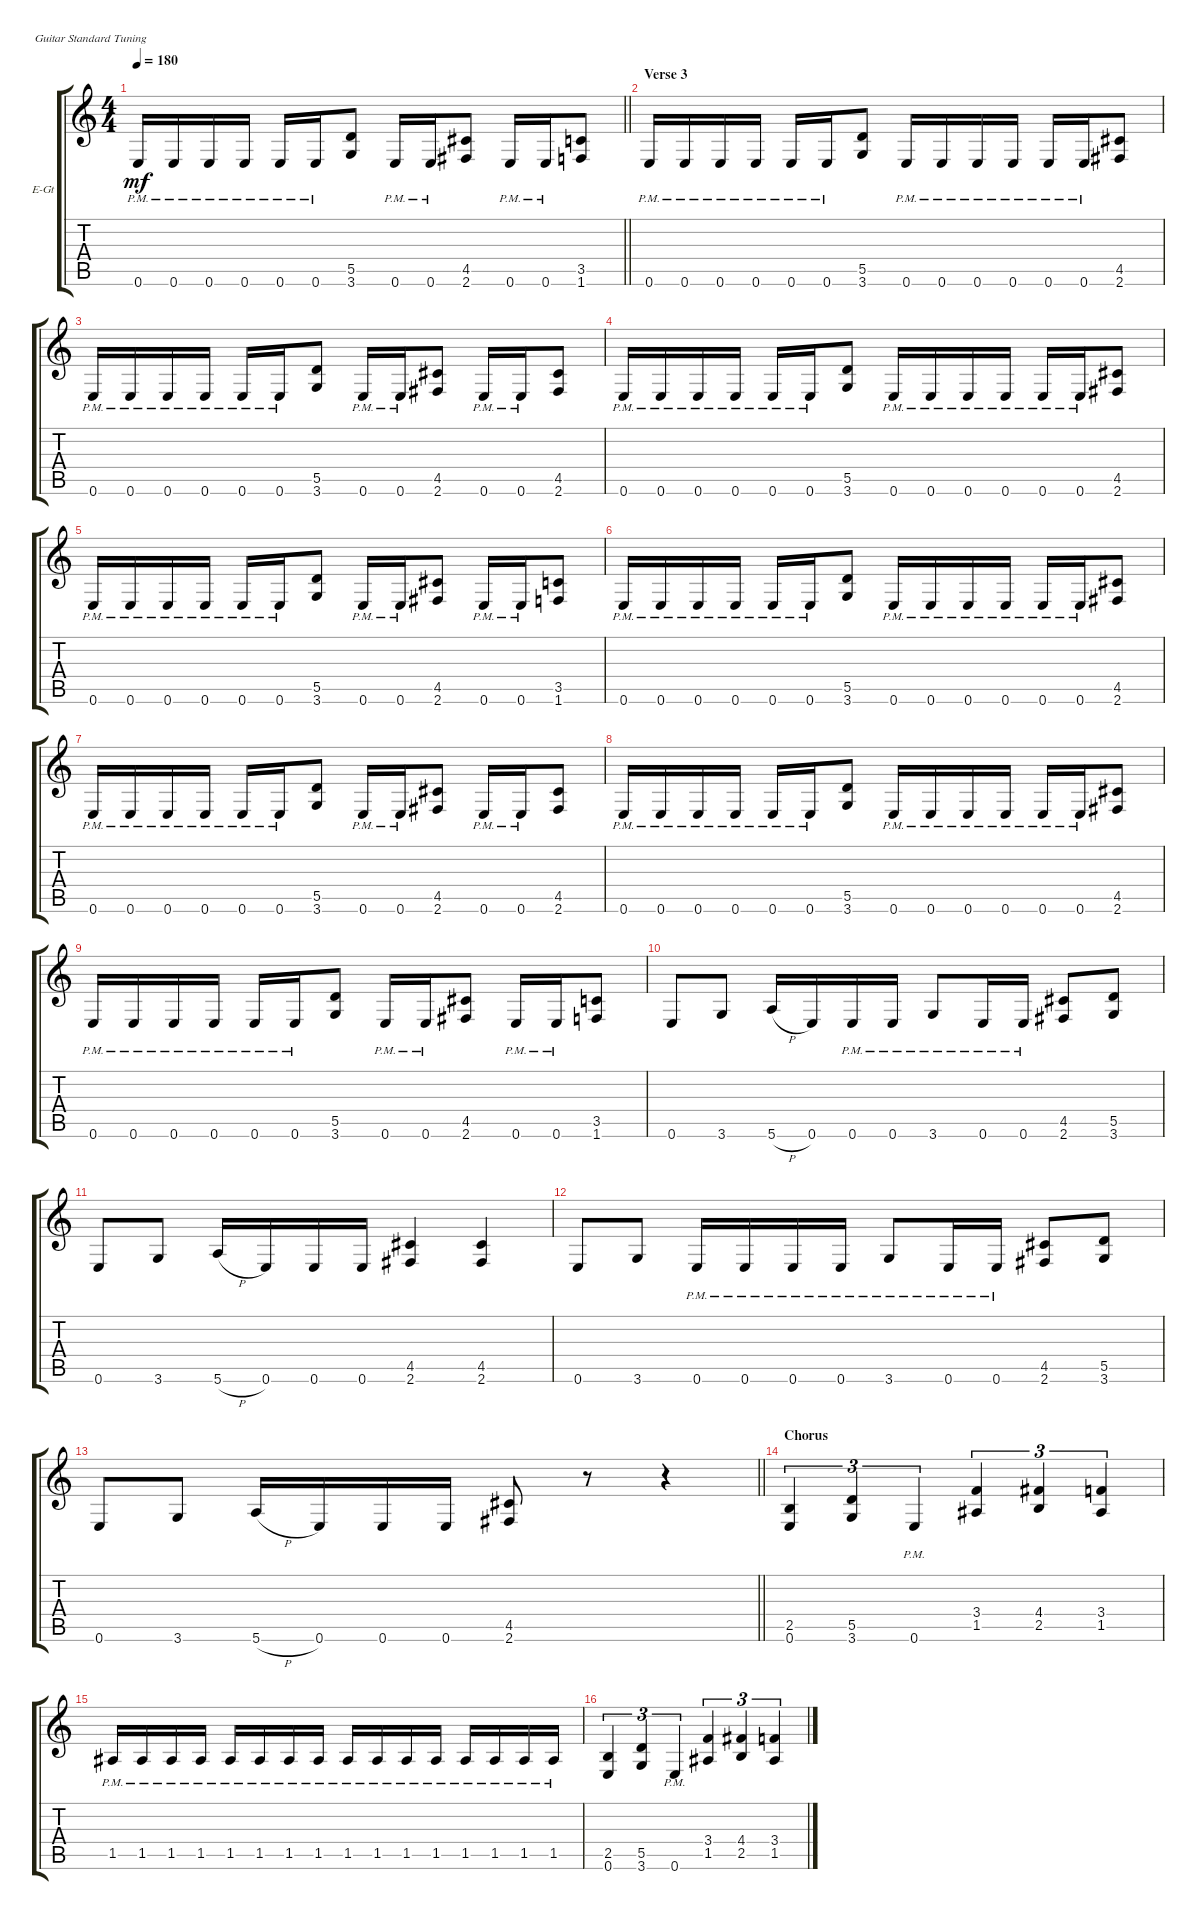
\bracketExtendMode groupsimilarinstruments
\firstSystemTrackNameOrientation horizontal
\otherSystemsTrackNameOrientation horizontal
\track ("Gtr Dist 1" "E-Gt") {instrument overdrivenguitar}
\staff {score tabs}
\tuning (E4 B3 G3 D3 A2 E2)
\ts (4 4)
\tempo 180
\clef g2
\barLineRight lightlight
\ks c
0.6{pm}.16{dy mf} 0.6{pm}.16 0.6{pm}.16 0.6{pm}.16 0.6{pm}.16 0.6{pm}.16 (5.5 3.6).8 0.6{pm}.16 0.6{pm}.16 (4.5 2.6).8 0.6{pm}.16 0.6{pm}.16 (3.5 1.6).8 |
\section ("" "Verse 3")
0.6{pm}.16 0.6{pm}.16 0.6{pm}.16 0.6{pm}.16 0.6{pm}.16 0.6{pm}.16 (5.5 3.6).8 0.6{pm}.16 0.6{pm}.16 0.6{pm}.16 0.6{pm}.16 0.6{pm}.16 0.6{pm}.16 (4.5 2.6).8 |
0.6{pm}.16 0.6{pm}.16 0.6{pm}.16 0.6{pm}.16 0.6{pm}.16 0.6{pm}.16 (5.5 3.6).8 0.6{pm}.16 0.6{pm}.16 (4.5 2.6).8 0.6{pm}.16 0.6{pm}.16 (4.5 2.6).8 |
0.6{pm}.16 0.6{pm}.16 0.6{pm}.16 0.6{pm}.16 0.6{pm}.16 0.6{pm}.16 (5.5 3.6).8 0.6{pm}.16 0.6{pm}.16 0.6{pm}.16 0.6{pm}.16 0.6{pm}.16 0.6{pm}.16 (4.5 2.6).8 |
0.6{pm}.16 0.6{pm}.16 0.6{pm}.16 0.6{pm}.16 0.6{pm}.16 0.6{pm}.16 (5.5 3.6).8 0.6{pm}.16 0.6{pm}.16 (4.5 2.6).8 0.6{pm}.16 0.6{pm}.16 (3.5 1.6).8 |
0.6{pm}.16 0.6{pm}.16 0.6{pm}.16 0.6{pm}.16 0.6{pm}.16 0.6{pm}.16 (5.5 3.6).8 0.6{pm}.16 0.6{pm}.16 0.6{pm}.16 0.6{pm}.16 0.6{pm}.16 0.6{pm}.16 (4.5 2.6).8 |
0.6{pm}.16 0.6{pm}.16 0.6{pm}.16 0.6{pm}.16 0.6{pm}.16 0.6{pm}.16 (5.5 3.6).8 0.6{pm}.16 0.6{pm}.16 (4.5 2.6).8 0.6{pm}.16 0.6{pm}.16 (4.5 2.6).8 |
0.6{pm}.16 0.6{pm}.16 0.6{pm}.16 0.6{pm}.16 0.6{pm}.16 0.6{pm}.16 (5.5 3.6).8 0.6{pm}.16 0.6{pm}.16 0.6{pm}.16 0.6{pm}.16 0.6{pm}.16 0.6{pm}.16 (4.5 2.6).8 |
0.6{pm}.16 0.6{pm}.16 0.6{pm}.16 0.6{pm}.16 0.6{pm}.16 0.6{pm}.16 (5.5 3.6).8 0.6{pm}.16 0.6{pm}.16 (4.5 2.6).8 0.6{pm}.16 0.6{pm}.16 (3.5 1.6).8 |
0.6.8 3.6.8 5.6{h}.16 0.6.16 0.6{pm}.16 0.6{pm}.16 3.6{pm}.8 0.6{pm}.16 0.6{pm}.16 (4.5 2.6).8 (5.5 3.6).8 |
0.6.8 3.6.8 5.6{h}.16 0.6.16 0.6.16 0.6.16 (4.5 2.6).4 (4.5 2.6).4 |
0.6.8 3.6.8 0.6{pm}.16 0.6{pm}.16 0.6{pm}.16 0.6{pm}.16 3.6{pm}.8 0.6{pm}.16 0.6{pm}.16 (4.5 2.6).8 (5.5 3.6).8 |
\barLineRight lightlight
0.6.8 3.6.8 5.6{h}.16 0.6.16 0.6.16 0.6.16 (4.5 2.6).8 r.8 r.4 |
\section ("" "Chorus")
(2.5 0.6).4{tu (3 2)} (5.5 3.6).4{tu (3 2)} 0.6{pm}.4{tu (3 2)} (3.4 1.5).4{tu (3 2)} (4.4 2.5).4{tu (3 2)} (3.4 1.5).4{tu (3 2)} |
1.5{pm}.16 1.5{pm}.16 1.5{pm}.16 1.5{pm}.16 1.5{pm}.16 1.5{pm}.16 1.5{pm}.16 1.5{pm}.16 1.5{pm}.16 1.5{pm}.16 1.5{pm}.16 1.5{pm}.16 1.5{pm}.16 1.5{pm}.16 1.5{pm}.16 1.5{pm}.16 |
(2.5 0.6).4{tu (3 2)} (5.5 3.6).4{tu (3 2)} 0.6{pm}.4{tu (3 2)} (3.4 1.5).4{tu (3 2)} (4.4 2.5).4{tu (3 2)} (3.4 1.5).4{tu (3 2)}
